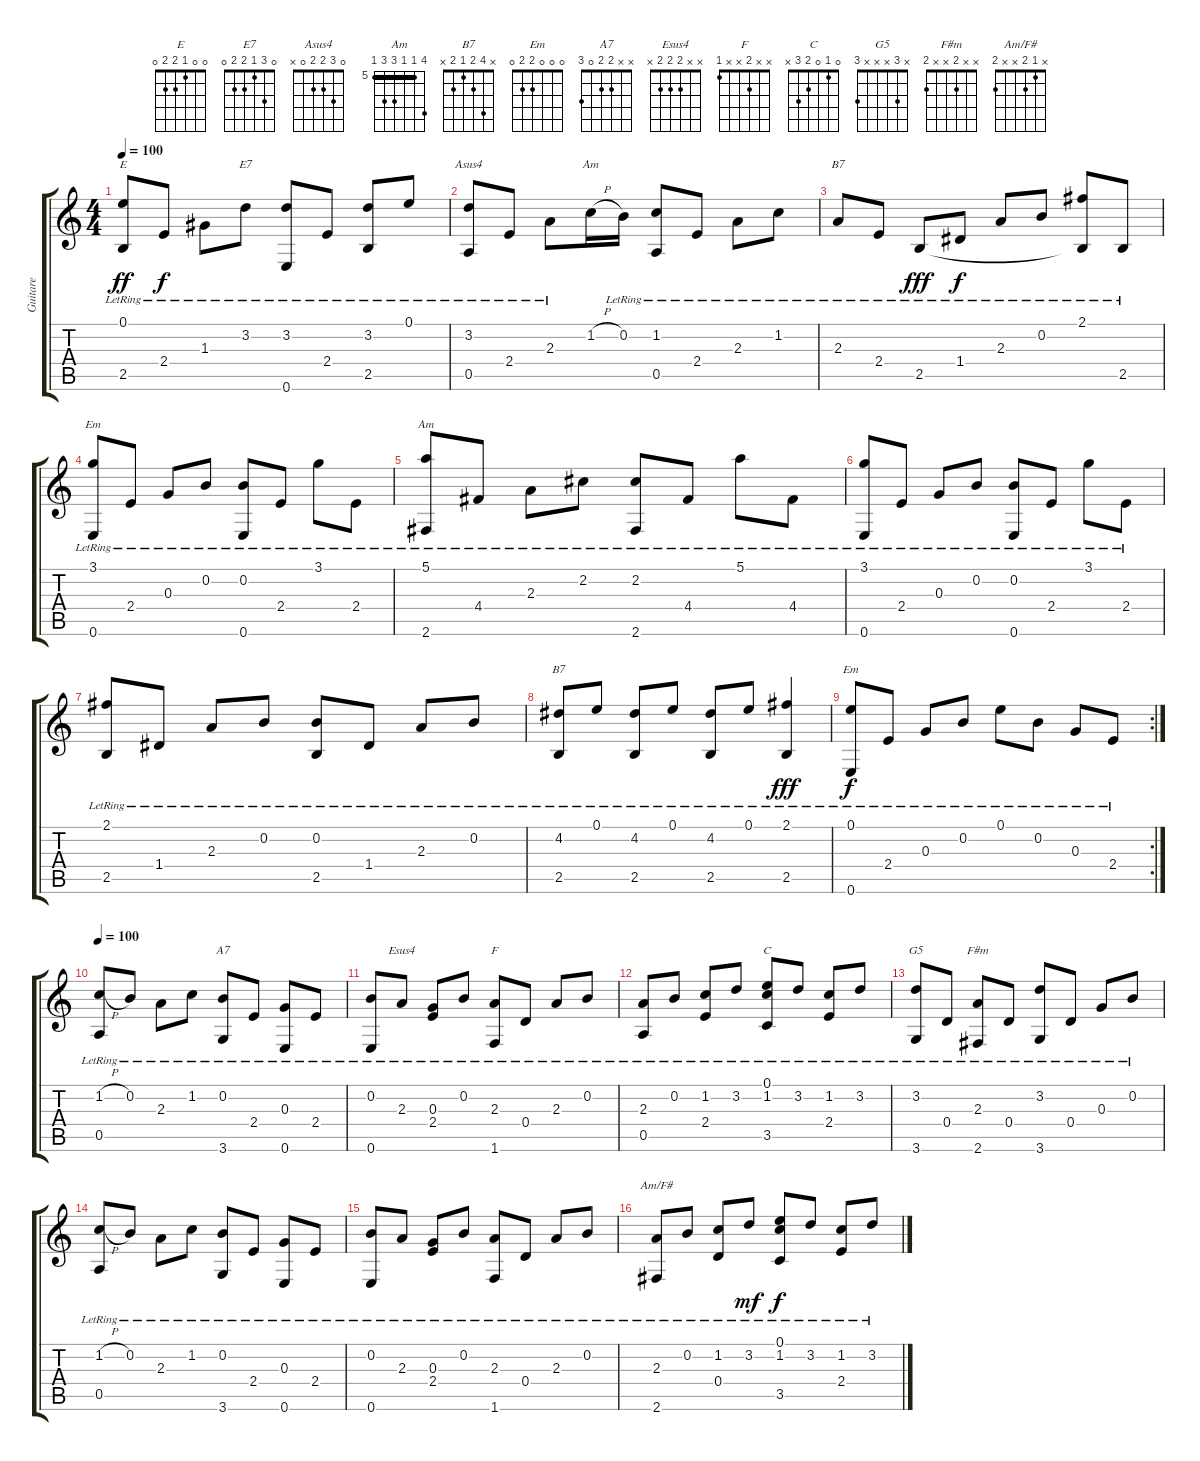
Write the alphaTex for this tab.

\track ("Guitare" "Guitare") {instrument acousticguitarnylon}
\staff {score tabs}
\tuning (E4 B3 G3 D3 A2 E2) {hide}
\chord ("E" 0 0 1 2 2 0)
\chord ("E7" 0 3 1 2 2 0)
\chord ("Asus4" 0 3 2 2 0 x)
\chord ("Am" 0 1 2 2 0 x)
\chord ("B7" 2 0 2 1 2 x)
\chord ("Em" 3 x x 2 2 0)
\chord ("Am" 8 5 5 7 7 5) {firstfret 5 barre 5}
\chord ("B7" x 4 2 1 2 x)
\chord ("Em" 0 0 0 2 2 0)
\chord ("A7" x x 2 2 0 3)
\chord ("Esus4" x x 2 2 2 x)
\chord ("F" x x 2 x x 1)
\chord ("C" 0 1 0 2 3 x)
\chord ("G5" x 3 x x x 3)
\chord ("F#m" x x 2 x x 2)
\chord ("Am/F#" x 1 2 x x 2)
\ts (4 4)
\tempo 100
\clef g2
\ks c
(0.1{lr} 2.5{lr}).8{ch "E" dy ff} 2.4{lr}.8{dy f} 1.3{lr}.8 3.2{lr}.8{ch "E7"} (3.2{lr} 0.6{lr}).8 2.4{lr}.8 (3.2{lr} 2.5{lr}).8 0.1{lr}.8 |
(3.2{lr} 0.5{lr}).8{ch "Asus4"} 2.4{lr}.8 2.3{lr}.8 1.2{h}.16{ch "Am"} 0.2{lr}.16 (1.2{lr} 0.5{lr}).8 2.4{lr}.8 2.3{lr}.8 1.2{lr}.8 |
2.3{lr}.8{ch "B7"} 2.4{lr}.8 2.5{lr}.8{dy fff} 1.4{lr}.8{dy f} 2.3{lr}.8 0.2{lr}.8 (2.1{lr} 2.5{t}).8 2.5{lr}.8 |
(3.1{lr} 0.6{lr}).8{ch "Em"} 2.4{lr}.8 0.3{lr}.8 0.2{lr}.8 (0.2{lr} 0.6{lr}).8 2.4{lr}.8 3.1{lr}.8 2.4{lr}.8 |
(5.1{lr} 2.6{lr}).8{ch "Am"} 4.4{lr}.8 2.3{lr}.8 2.2{lr}.8 (2.2{lr} 2.6{lr}).8 4.4{lr}.8 5.1{lr}.8 4.4{lr}.8 |
(3.1{lr} 0.6{lr}).8 2.4{lr}.8 0.3{lr}.8 0.2{lr}.8 (0.2{lr} 0.6{lr}).8 2.4{lr}.8 3.1{lr}.8 2.4{lr}.8 |
(2.1{lr} 2.5{lr}).8 1.4{lr}.8 2.3{lr}.8 0.2{lr}.8 (0.2{lr} 2.5{lr}).8 1.4{lr}.8 2.3{lr}.8 0.2{lr}.8 |
(4.2{lr} 2.5{lr}).8{ch "B7"} 0.1{lr}.8 (4.2{lr} 2.5{lr}).8 0.1{lr}.8 (4.2{lr} 2.5{lr}).8 0.1{lr}.8 (2.1{lr} 2.5{lr}).4{dy fff} |
\rc 2
(0.1{lr} 0.6{lr}).8{ch "Em" dy f} 2.4{lr}.8 0.3{lr}.8 0.2{lr}.8 0.1{lr}.8 0.2{lr}.8 0.3{lr}.8 2.4{lr}.8 |
\tempo 100
(1.2{h} 0.5{lr}).8 0.2{lr}.8 2.3{lr}.8 1.2{lr}.8 (0.2{lr} 3.6{lr}).8{ch "A7"} 2.4{lr}.8 (0.3{lr} 0.6{lr}).8 2.4{lr}.8 |
(0.2{lr} 0.6{lr}).8 2.3{lr}.8{ch "Esus4"} (0.3{lr} 2.4{lr}).8 0.2{lr}.8 (2.3{lr} 1.6{lr}).8{ch "F"} 0.4{lr}.8 2.3{lr}.8 0.2{lr}.8 |
(2.3{lr} 0.5{lr}).8 0.2{lr}.8 (1.2{lr} 2.4{lr}).8 3.2{lr}.8 (0.1{lr} 1.2{lr} 3.5{lr}).8{ch "C"} 3.2{lr}.8 (1.2{lr} 2.4{lr}).8 3.2{lr}.8 |
(3.2{lr} 3.6{lr}).8{ch "G5"} 0.4{lr}.8 (2.3{lr} 2.6{lr}).8{ch "F#m"} 0.4{lr}.8 (3.2{lr} 3.6{lr}).8 0.4{lr}.8 0.3{lr}.8 0.2{lr}.8 |
(1.2{h} 0.5{lr}).8 0.2{lr}.8 2.3{lr}.8 1.2{lr}.8 (0.2{lr} 3.6{lr}).8 2.4{lr}.8 (0.3{lr} 0.6{lr}).8 2.4{lr}.8 |
(0.2{lr} 0.6{lr}).8 2.3{lr}.8 (0.3{lr} 2.4{lr}).8 0.2{lr}.8 (2.3{lr} 1.6{lr}).8 0.4{lr}.8 2.3{lr}.8 0.2{lr}.8 |
(2.3{lr} 2.6{lr}).8{ch "Am/F#"} 0.2{lr}.8 (1.2{lr} 0.4{lr}).8 3.2{lr}.8{dy mf} (0.1{lr} 1.2{lr} 3.5{lr}).8{dy f} 3.2{lr}.8 (1.2{lr} 2.4{lr}).8 3.2{lr}.8
